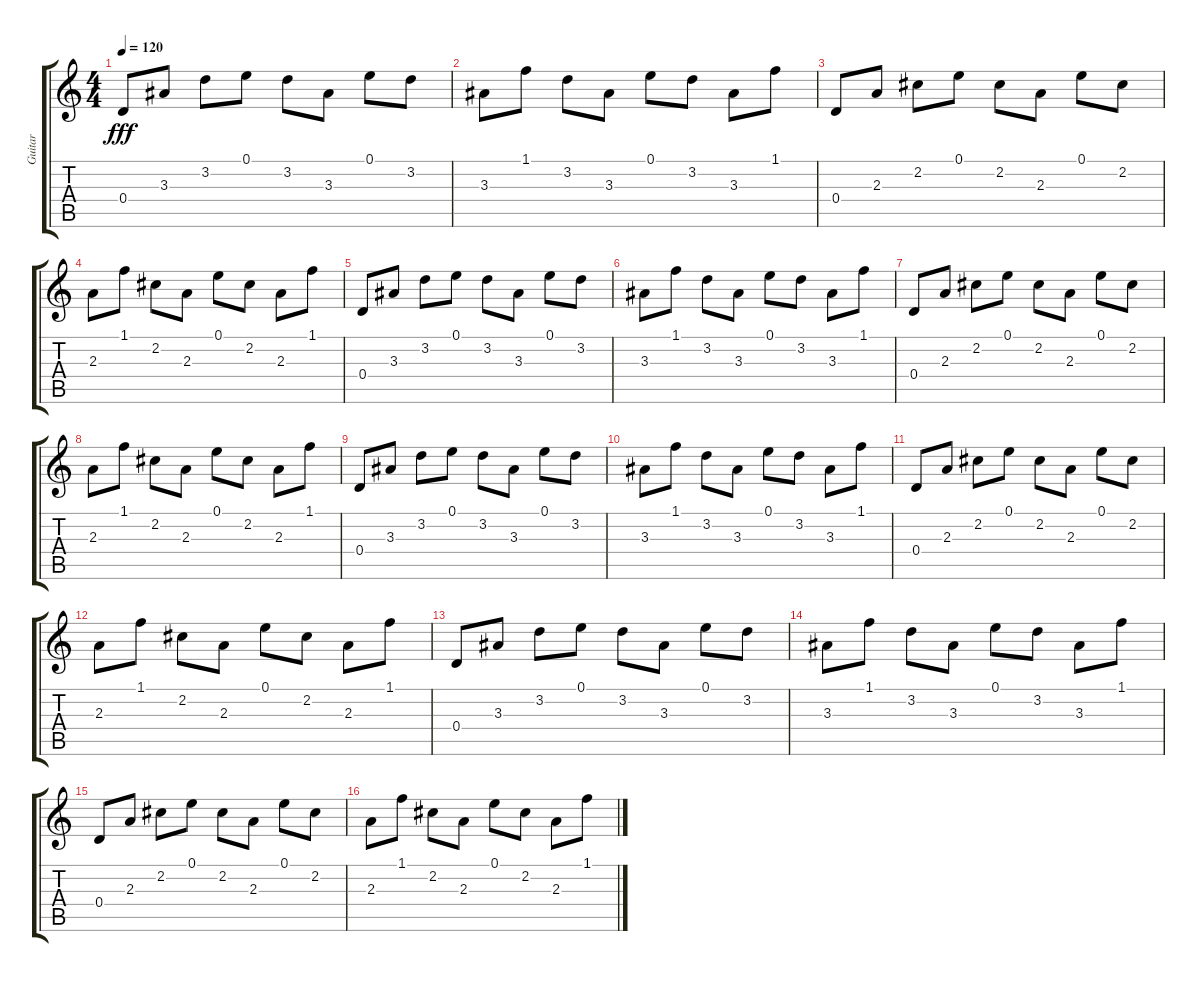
\track ("Guitar" "Guitar") {instrument acousticguitarnylon}
\staff {score tabs}
\tuning (E4 B3 G3 D3 A2 E2) {hide}
\ts (4 4)
\tempo 120
\clef g2
\ks c
0.4.8{dy fff} 3.3.8 3.2.8 0.1.8 3.2.8 3.3.8 0.1.8 3.2.8 |
3.3.8 1.1.8 3.2.8 3.3.8 0.1.8 3.2.8 3.3.8 1.1.8 |
0.4.8 2.3.8 2.2.8 0.1.8 2.2.8 2.3.8 0.1.8 2.2.8 |
2.3.8 1.1.8 2.2.8 2.3.8 0.1.8 2.2.8 2.3.8 1.1.8 |
0.4.8 3.3.8 3.2.8 0.1.8 3.2.8 3.3.8 0.1.8 3.2.8 |
3.3.8 1.1.8 3.2.8 3.3.8 0.1.8 3.2.8 3.3.8 1.1.8 |
0.4.8 2.3.8 2.2.8 0.1.8 2.2.8 2.3.8 0.1.8 2.2.8 |
2.3.8 1.1.8 2.2.8 2.3.8 0.1.8 2.2.8 2.3.8 1.1.8 |
0.4.8 3.3.8 3.2.8 0.1.8 3.2.8 3.3.8 0.1.8 3.2.8 |
3.3.8 1.1.8 3.2.8 3.3.8 0.1.8 3.2.8 3.3.8 1.1.8 |
0.4.8 2.3.8 2.2.8 0.1.8 2.2.8 2.3.8 0.1.8 2.2.8 |
2.3.8 1.1.8 2.2.8 2.3.8 0.1.8 2.2.8 2.3.8 1.1.8 |
0.4.8 3.3.8 3.2.8 0.1.8 3.2.8 3.3.8 0.1.8 3.2.8 |
3.3.8 1.1.8 3.2.8 3.3.8 0.1.8 3.2.8 3.3.8 1.1.8 |
0.4.8 2.3.8 2.2.8 0.1.8 2.2.8 2.3.8 0.1.8 2.2.8 |
2.3.8 1.1.8 2.2.8 2.3.8 0.1.8 2.2.8 2.3.8 1.1.8
